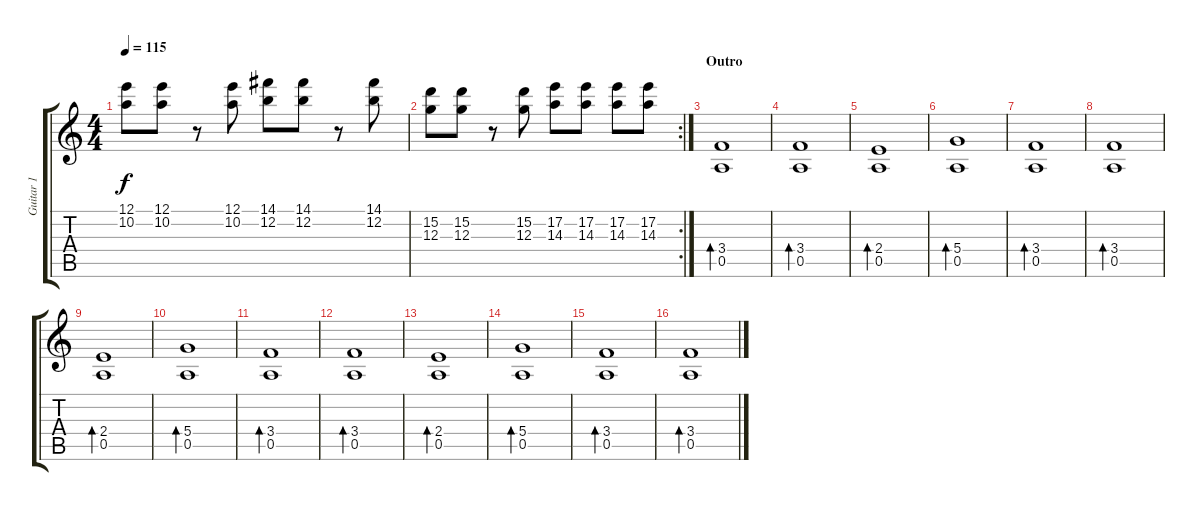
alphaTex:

\track ("Guitar 1" "Guitar 1") {instrument electricguitarjazz}
\staff {score tabs}
\tuning (E4 B3 G3 D3 A2 E2) {hide}
\ts (4 4)
\tempo 115
\clef g2
\ks c
(12.1 10.2).8{dy f} (12.1 10.2).8 r.8 (12.1 10.2).8 (14.1 12.2).8 (14.1 12.2).8 r.8 (14.1 12.2).8 |
\rc 2
(15.2 12.3).8 (15.2 12.3).8 r.8 (15.2 12.3).8 (17.2 14.3).8 (17.2 14.3).8 (17.2 14.3).8 (17.2 14.3).8 |
\section ("" "Outro")
(3.4 0.5).1{bd 60} |
(3.4 0.5).1{bd 60} |
(2.4 0.5).1{bd 60} |
(5.4 0.5).1{bd 60} |
(3.4 0.5).1{bd 60} |
(3.4 0.5).1{bd 60} |
(2.4 0.5).1{bd 60} |
(5.4 0.5).1{bd 60} |
(3.4 0.5).1{bd 60} |
(3.4 0.5).1{bd 60} |
(2.4 0.5).1{bd 60} |
(5.4 0.5).1{bd 60} |
(3.4 0.5).1{bd 60} |
(3.4 0.5).1{bd 60}
